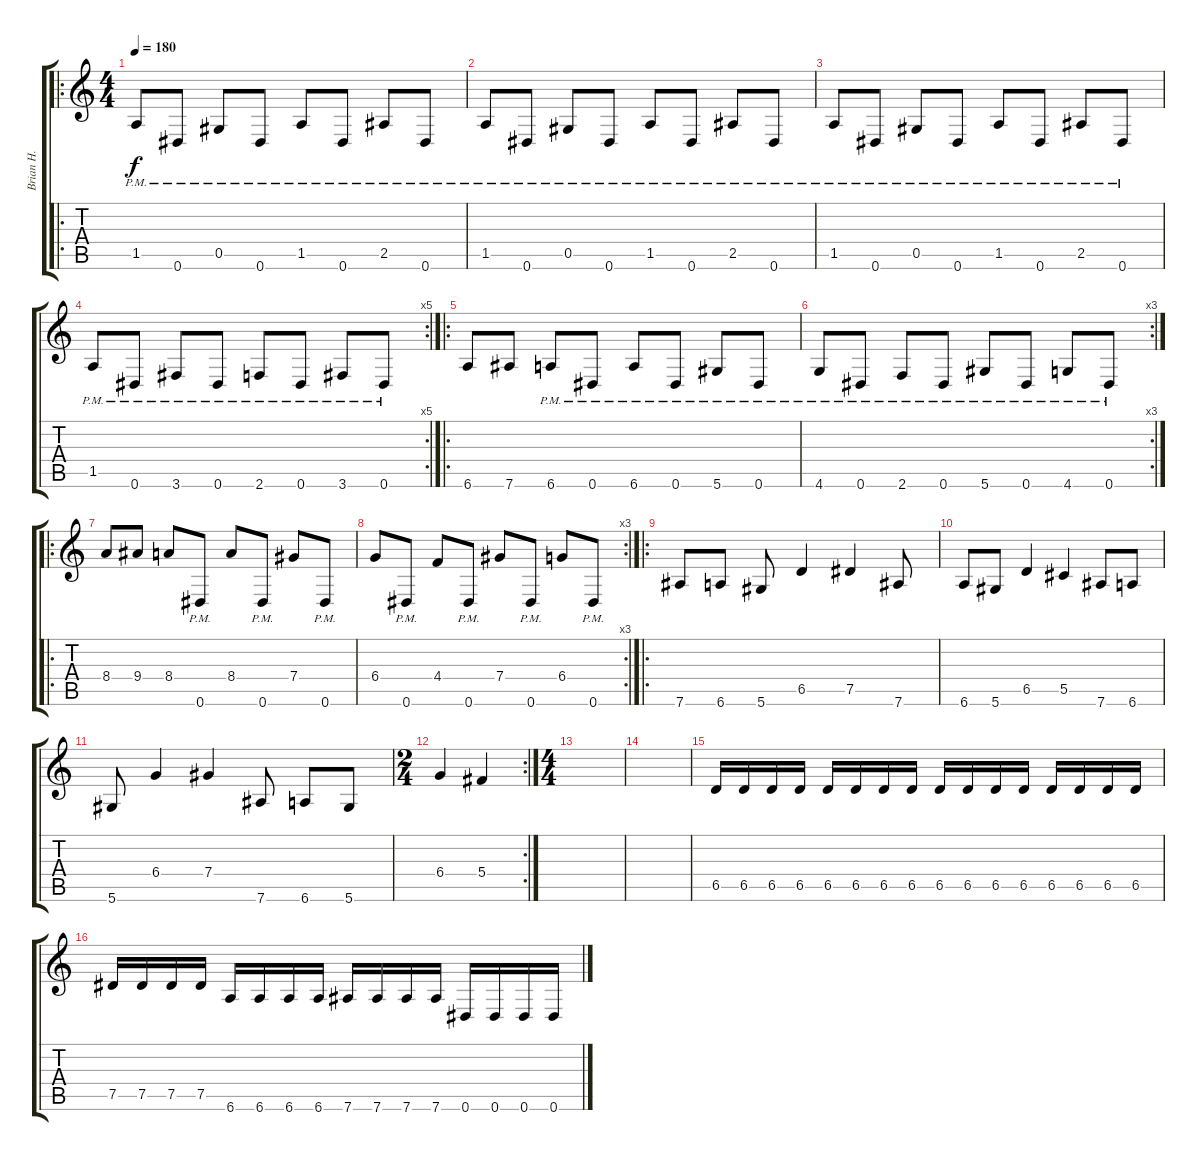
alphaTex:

\track ("Brian H." "Brian H.") {instrument distortionguitar}
\staff {score tabs}
\tuning (Eb4 Bb3 Gb3 Db3 Ab2 Eb2) {hide}
\ro
\ts (4 4)
\tempo 180
\clef g2
\ks c
1.5{pm}.8{dy f} 0.6{pm}.8 0.5{pm}.8 0.6{pm}.8 1.5{pm}.8 0.6{pm}.8 2.5{pm}.8 0.6{pm}.8 |
1.5{pm}.8 0.6{pm}.8 0.5{pm}.8 0.6{pm}.8 1.5{pm}.8 0.6{pm}.8 2.5{pm}.8 0.6{pm}.8 |
1.5{pm}.8 0.6{pm}.8 0.5{pm}.8 0.6{pm}.8 1.5{pm}.8 0.6{pm}.8 2.5{pm}.8 0.6{pm}.8 |
\rc 5
1.5{pm}.8 0.6{pm}.8 3.6{pm}.8 0.6{pm}.8 2.6{pm}.8 0.6{pm}.8 3.6{pm}.8 0.6{pm}.8 |
\ro
6.6.8 7.6.8 6.6{pm}.8 0.6{pm}.8 6.6{pm}.8 0.6{pm}.8 5.6{pm}.8 0.6{pm}.8 |
\rc 3
4.6{pm}.8 0.6{pm}.8 2.6{pm}.8 0.6{pm}.8 5.6{pm}.8 0.6{pm}.8 4.6{pm}.8 0.6{pm}.8 |
\ro
8.4.8 9.4.8 8.4.8 0.6{pm}.8 8.4.8 0.6{pm}.8 7.4.8 0.6{pm}.8 |
\rc 3
6.4.8 0.6{pm}.8 4.4.8 0.6{pm}.8 7.4.8 0.6{pm}.8 6.4.8 0.6{pm}.8 |
\ro
7.6.8 6.6.8 5.6.8 6.5.4 7.5.4 7.6.8 |
6.6.8 5.6.8 6.5.4 5.5.4 7.6.8 6.6.8 |
5.6.8 6.4.4 7.4.4 7.6.8 6.6.8 5.6.8 |
\rc 2
\ts (2 4)
6.4.4 5.4.4 |
\ts (4 4)
|
|
6.5.16 6.5.16 6.5.16 6.5.16 6.5.16 6.5.16 6.5.16 6.5.16 6.5.16 6.5.16 6.5.16 6.5.16 6.5.16 6.5.16 6.5.16 6.5.16 |
7.5.16 7.5.16 7.5.16 7.5.16 6.6.16 6.6.16 6.6.16 6.6.16 7.6.16 7.6.16 7.6.16 7.6.16 0.6.16 0.6.16 0.6.16 0.6.16
